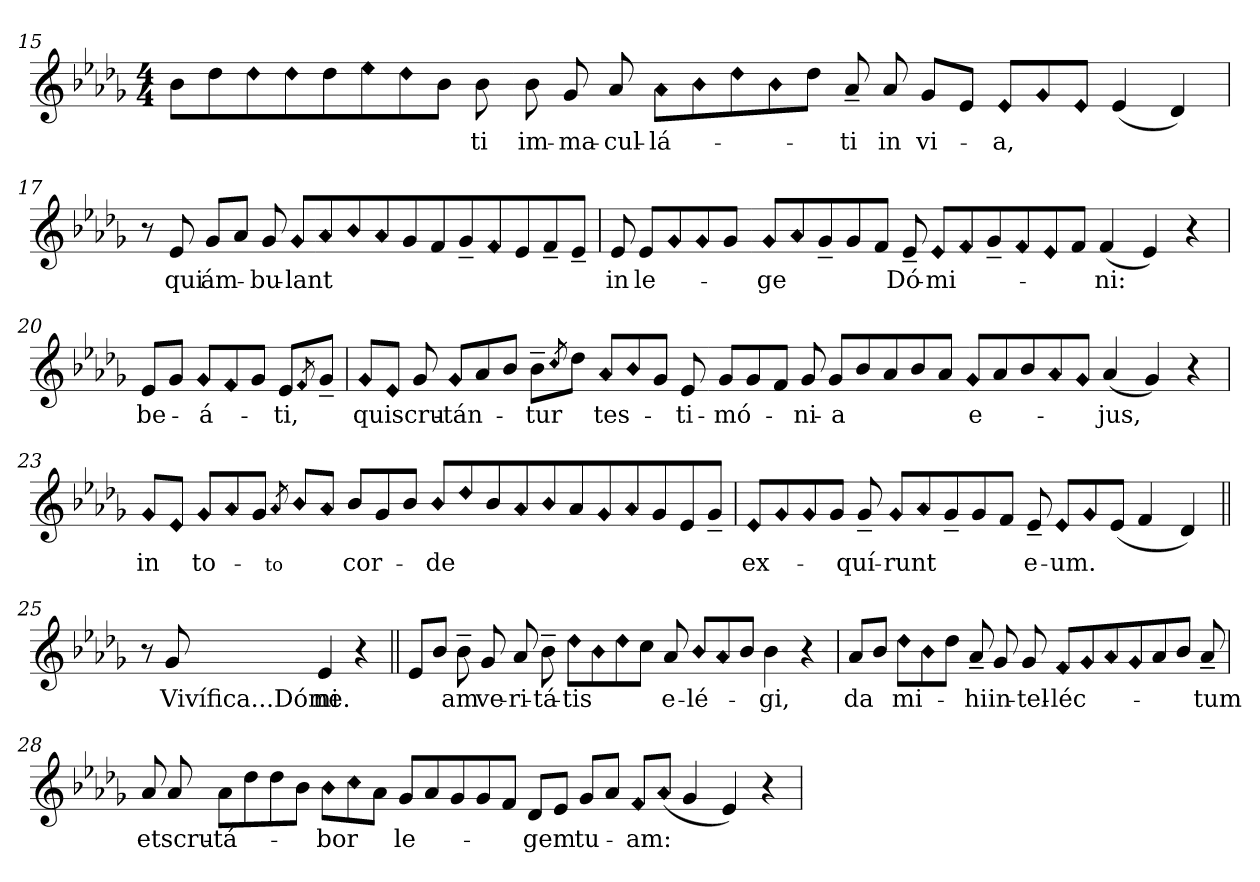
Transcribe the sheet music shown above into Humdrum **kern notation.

**kern	**text
*part1	*part1
*staff1	*staff1
*clefG2	*
*k[b-e-a-d-g-]	*
*D-:	*
*M4/4	*
=15	=15
8b-i\L	.
8dd-i\	.
!LO:N:head=diamond	!
8dd-i\	.
!LO:N:head=diamond	!
8dd-i\	.
8dd-i\	.
!LO:N:head=diamond	!
8ee-i\	.
!LO:N:head=diamond	!
8dd-i\	.
8b-i\J	.
!	!LO:LY:b:color=#000000
8b-i\	-ti
!!LO:LB:g=z
=16-	=16-
!	!LO:LY:b:color=#000000
8b-i\	im-
!	!LO:LY:b:color=#000000
8g-i/	-ma-
!	!LO:LY:b:color=#000000
8a-i/	-cul-
!LO:N:head=diamond	!
!	!LO:LY:b:color=#000000
8a-i\L	-lá-
!LO:N:head=diamond	!
8b-i\	.
!LO:N:head=diamond	!
8dd-i\	.
!LO:N:head=diamond	!
8b-i\	.
8dd-i\J	.
!	!LO:LY:b:color=#000000
8a-~i/	-ti
!	!LO:LY:b:color=#000000
8a-i/	in
!	!LO:LY:b:color=#000000
8g-i/L	vi-
8e-i/J	.
!LO:N:head=diamond	!
!	!LO:LY:b:color=#000000
8e-i/L	-a,
!LO:N:head=diamond	!
8g-i/	.
!LO:N:head=diamond	!
8e-i/J	.
(4e-i/	.
4d-i/)	.
=17	=17
8r	.
!	!LO:LY:b:color=#000000
8e-i/	qui
!	!LO:LY:b:color=#000000
8g-i/L	ám-
8a-i/J	.
!	!LO:LY:b:color=#000000
8g-i/	-bu-
!LO:N:head=diamond	!
!	!LO:LY:b:color=#000000
8g-i/L	-lant
!LO:N:head=diamond	!
8a-i/	.
!LO:N:head=diamond	!
8b-i/	.
!LO:N:head=diamond	!
8a-i/	.
8g-i/	.
8fi/	.
8g-~i/	.
!LO:N:head=diamond	!
8fi/	.
8e-i/	.
8f~i/	.
8e-~i/J	.
=18'	=18'
!	!LO:LY:b:color=#000000
8e-i/	in
!	!LO:LY:b:color=#000000
8e-i/L	le-
!LO:N:head=diamond	!
8g-i/	.
!LO:N:head=diamond	!
8g-i/	.
8g-i/J	.
!!LO:LB:g=z
=19-	=19-
!LO:N:head=diamond	!
!	!LO:LY:b:color=#000000
8g-i/L	-ge
!LO:N:head=diamond	!
8a-i/	.
8g-~i/	.
8g-i/	.
8fi/J	.
!	!LO:LY:b:color=#000000
8e-~i/	Dó-
!LO:N:head=diamond	!
!	!LO:LY:b:color=#000000
8e-i/L	-mi-
!LO:N:head=diamond	!
8fi/	.
8g-~i/	.
!LO:N:head=diamond	!
8fi/	.
!LO:N:head=diamond	!
8e-i/	.
8fi/J	.
!	!LO:LY:b:color=#000000
(4fi/	-ni:
4e-i/)	.
4r	.
=20	=20
!	!LO:LY:b:color=#000000
8e-i/L	be-
8g-i/J	.
!LO:N:head=diamond	!
!	!LO:LY:b:color=#000000
8g-i/L	-á-
!LO:N:head=diamond	!
8fi/	.
8g-i/J	.
!	!LO:LY:b:color=#000000
8e-i/L	-ti,
!LO:N:head=diamond	!
8qfi/	.
8g-~i/J	.
=21'	=21'
!LO:N:head=diamond	!
!	!LO:LY:b:color=#000000
8g-i/L	qui
!LO:N:head=diamond	!
8e-i/J	.
!	!LO:LY:b:color=#000000
8g-i/	scru-
!LO:N:head=diamond	!
!	!LO:LY:b:color=#000000
8g-i/L	-tán-
8a-i/	.
8b-i/J	.
!	!LO:LY:b:color=#000000
8b-~i\L	-tur
!LO:N:head=diamond	!
8qcci/	.
8dd-i\J	.
!LO:N:head=diamond	!
!	!LO:LY:b:color=#000000
8a-i/L	tes-
!LO:N:head=diamond	!
8b-i/	.
8g-i/J	.
!	!LO:LY:b:color=#000000
8e-i/	-ti-
!!LO:LB:g=z
=22-	=22-
!	!LO:LY:b:color=#000000
8g-i/L	-mó-
8g-i/	.
8fi/J	.
!	!LO:LY:b:color=#000000
8g-i/	-ni-
!	!LO:LY:b:color=#000000
8g-i/L	-a
8b-i/	.
8a-i/	.
8b-i/	.
8a-i/J	.
!LO:N:head=diamond	!
!	!LO:LY:b:color=#000000
8g-i/L	e-
8a-i/	.
8b-i/	.
!LO:N:head=diamond	!
8a-i/	.
!LO:N:head=diamond	!
8g-i/J	.
!	!LO:LY:b:color=#000000
(4a-i/	-jus,
4g-i/)	.
4r	.
=23	=23
!LO:N:head=diamond	!
!	!LO:LY:b:color=#000000
8g-i/L	in
!LO:N:head=diamond	!
8e-i/J	.
!LO:N:head=diamond	!
!	!LO:LY:b:color=#000000
8g-i/L	to-
!LO:N:head=diamond	!
8a-i/	.
8g-i/J	.
!LO:N:head=diamond	!
!	!LO:LY:b:color=#000000
8qa-i/	-to
!LO:N:head=diamond	!
8b-i/L	.
!LO:N:head=diamond	!
8a-i/J	.
!	!LO:LY:b:color=#000000
8b-i/L	cor-
8g-i/	.
8b-i/J	.
!LO:N:head=diamond	!
!	!LO:LY:b:color=#000000
8b-i/L	-de
!LO:N:head=diamond	!
8dd-i/	.
8b-i/	.
!LO:N:head=diamond	!
8a-i/	.
!LO:N:head=diamond	!
8b-i/	.
8a-i/	.
!LO:N:head=diamond	!
8g-i/	.
!LO:N:head=diamond	!
8a-i/	.
8g-i/	.
8e-i/	.
8g-~i/J	.
!!LO:LB:g=z
=24'	=24'
!LO:N:head=diamond	!
!	!LO:LY:b:color=#000000
8e-i/L	ex-
!LO:N:head=diamond	!
8g-i/	.
!LO:N:head=diamond	!
8g-i/	.
8g-i/J	.
!	!LO:LY:b:color=#000000
8g-~i/	-quí-
!LO:N:head=diamond	!
!	!LO:LY:b:color=#000000
8g-i/L	-runt
!LO:N:head=diamond	!
8a-i/	.
8g-~i/	.
8g-i/	.
8fi/J	.
!	!LO:LY:b:color=#000000
8e-~i/	e-
!LO:N:head=diamond	!
!	!LO:LY:b:color=#000000
8e-i/L	-um.
!LO:N:head=diamond	!
8g-i/	.
(8e-i/J	.
4fi/	.
4d-i/)	.
=25||	=25||
8r	.
!	!LO:LY:b:color=#000000
8g-i/	Vivífica...Dómi
!	!LO:LY:b:color=#000000
4e-i/	ne.
!	!LO:LY:b:color=#000000
4r	V. 2. Vi-
=26||	=26||
8e-i/L	.
8b-i/J	.
!	!LO:LY:b:color=#000000
8b-~i\	-am
!	!LO:LY:b:color=#000000
8g-i/	ve-
!	!LO:LY:b:color=#000000
8a-i/	-ri-
!	!LO:LY:b:color=#000000
8b-~i\	-tá-
!LO:N:head=diamond	!
!	!LO:LY:b:color=#000000
8dd-i\L	-tis
!LO:N:head=diamond	!
8b-i\	.
!LO:N:head=diamond	!
8dd-i\	.
8cci\J	.
!	!LO:LY:b:color=#000000
8a-i/	e-
!LO:N:head=diamond	!
!	!LO:LY:b:color=#000000
8b-i/L	-lé-
!LO:N:head=diamond	!
8a-i/	.
8b-i/J	.
!	!LO:LY:b:color=#000000
4b-i\	-gi,
4r	.
!!LO:LB:g=z
=27	=27
!	!LO:LY:b:color=#000000
8a-i/L	da
8b-i/J	.
!LO:N:head=diamond	!
!	!LO:LY:b:color=#000000
8dd-i\L	mi-
!LO:N:head=diamond	!
8b-i\	.
8dd-i\J	.
!	!LO:LY:b:color=#000000
8a-~i/	-hi
!	!LO:LY:b:color=#000000
8g-i/	in-
!	!LO:LY:b:color=#000000
8g-i/	-tel-
!LO:N:head=diamond	!
!	!LO:LY:b:color=#000000
8fi/L	-léc-
!LO:N:head=diamond	!
8g-i/	.
!LO:N:head=diamond	!
8a-i/	.
!LO:N:head=diamond	!
8g-i/	.
8a-i/	.
8b-i/J	.
!	!LO:LY:b:color=#000000
8a-~i/	-tum
=28'	=28'
!	!LO:LY:b:color=#000000
8a-i/	et
!	!LO:LY:b:color=#000000
8a-i/	scru-
!	!LO:LY:b:color=#000000
8a-i\L	-tá-
8dd-i\	.
8dd-i\	.
8b-i\J	.
!LO:N:head=diamond	!
!	!LO:LY:b:color=#000000
8b-i\L	-bor
!LO:N:head=diamond	!
8cci\	.
8a-i\J	.
!	!LO:LY:b:color=#000000
8g-i/L	le-
8a-i/	.
8g-i/	.
8g-i/	.
8fi/J	.
!	!LO:LY:b:color=#000000
8d-i/L	-gem
8e-i/J	.
!	!LO:LY:b:color=#000000
8g-i/L	tu-
8a-i/J	.
!LO:N:head=diamond	!
!	!LO:LY:b:color=#000000
8fi/L	-am:
!LO:N:head=diamond	!
(8a-i/J	.
4g-i/	.
4e-i/)	.
4r	.
=	=
*-	*-
